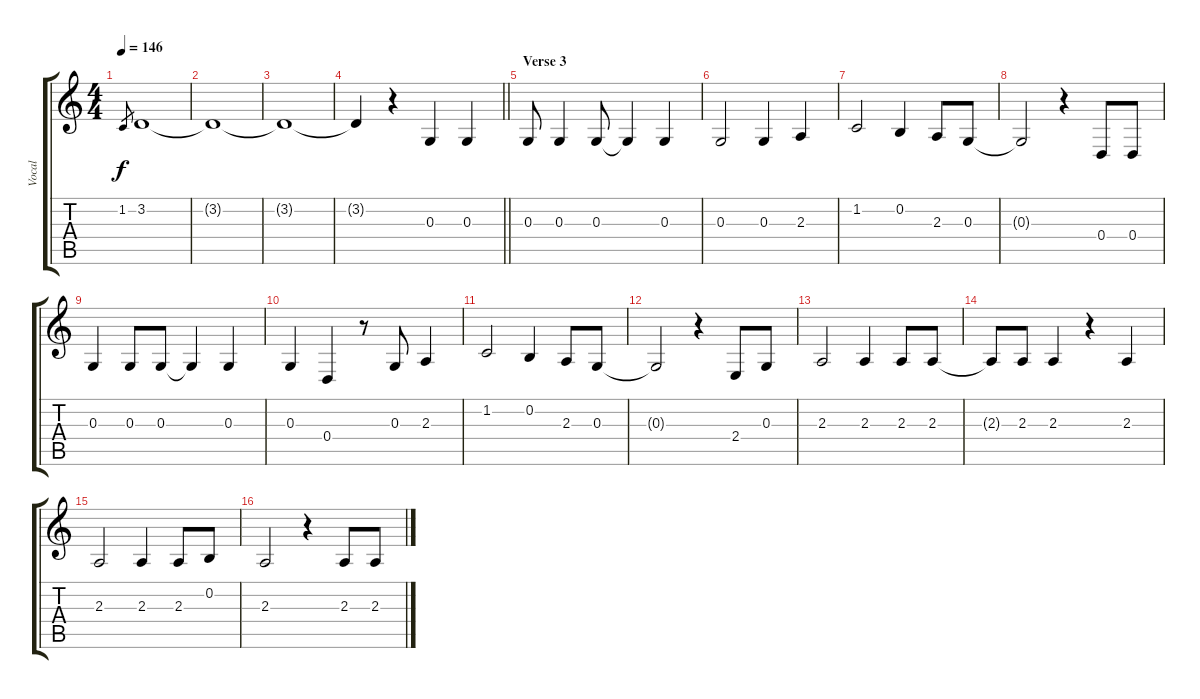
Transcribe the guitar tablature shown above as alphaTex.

\track ("Vocal" "Vocal") {instrument brightacousticpiano}
\staff {score tabs}
\tuning (E4 B3 G3 D3 A2 E2) {hide}
\ts (4 4)
\tempo 146
\clef g2
\ks c
1.2.8{gr dy f} 3.2.1 |
3.2{t}.1 |
3.2{t}.1 |
\barLineRight lightlight
3.2{t}.4 r.4 0.3.4 0.3.4 |
\section ("" "Verse 3")
0.3.8 0.3.4 0.3.8 0.3{t}.4 0.3.4 |
0.3.2 0.3.4 2.3.4 |
1.2.2 0.2.4 2.3.8 0.3.8 |
0.3{t}.2 r.4 0.4.8 0.4.8 |
0.3.4 0.3.8 0.3.8 0.3{t}.4 0.3.4 |
0.3.4 0.4.4 r.8 0.3.8 2.3.4 |
1.2.2 0.2.4 2.3.8 0.3.8 |
0.3{t}.2 r.4 2.4.8 0.3.8 |
2.3.2 2.3.4 2.3.8 2.3.8 |
2.3{t}.8 2.3.8 2.3.4 r.4 2.3.4 |
2.3.2 2.3.4 2.3.8 0.2.8 |
2.3.2 r.4 2.3.8 2.3.8
